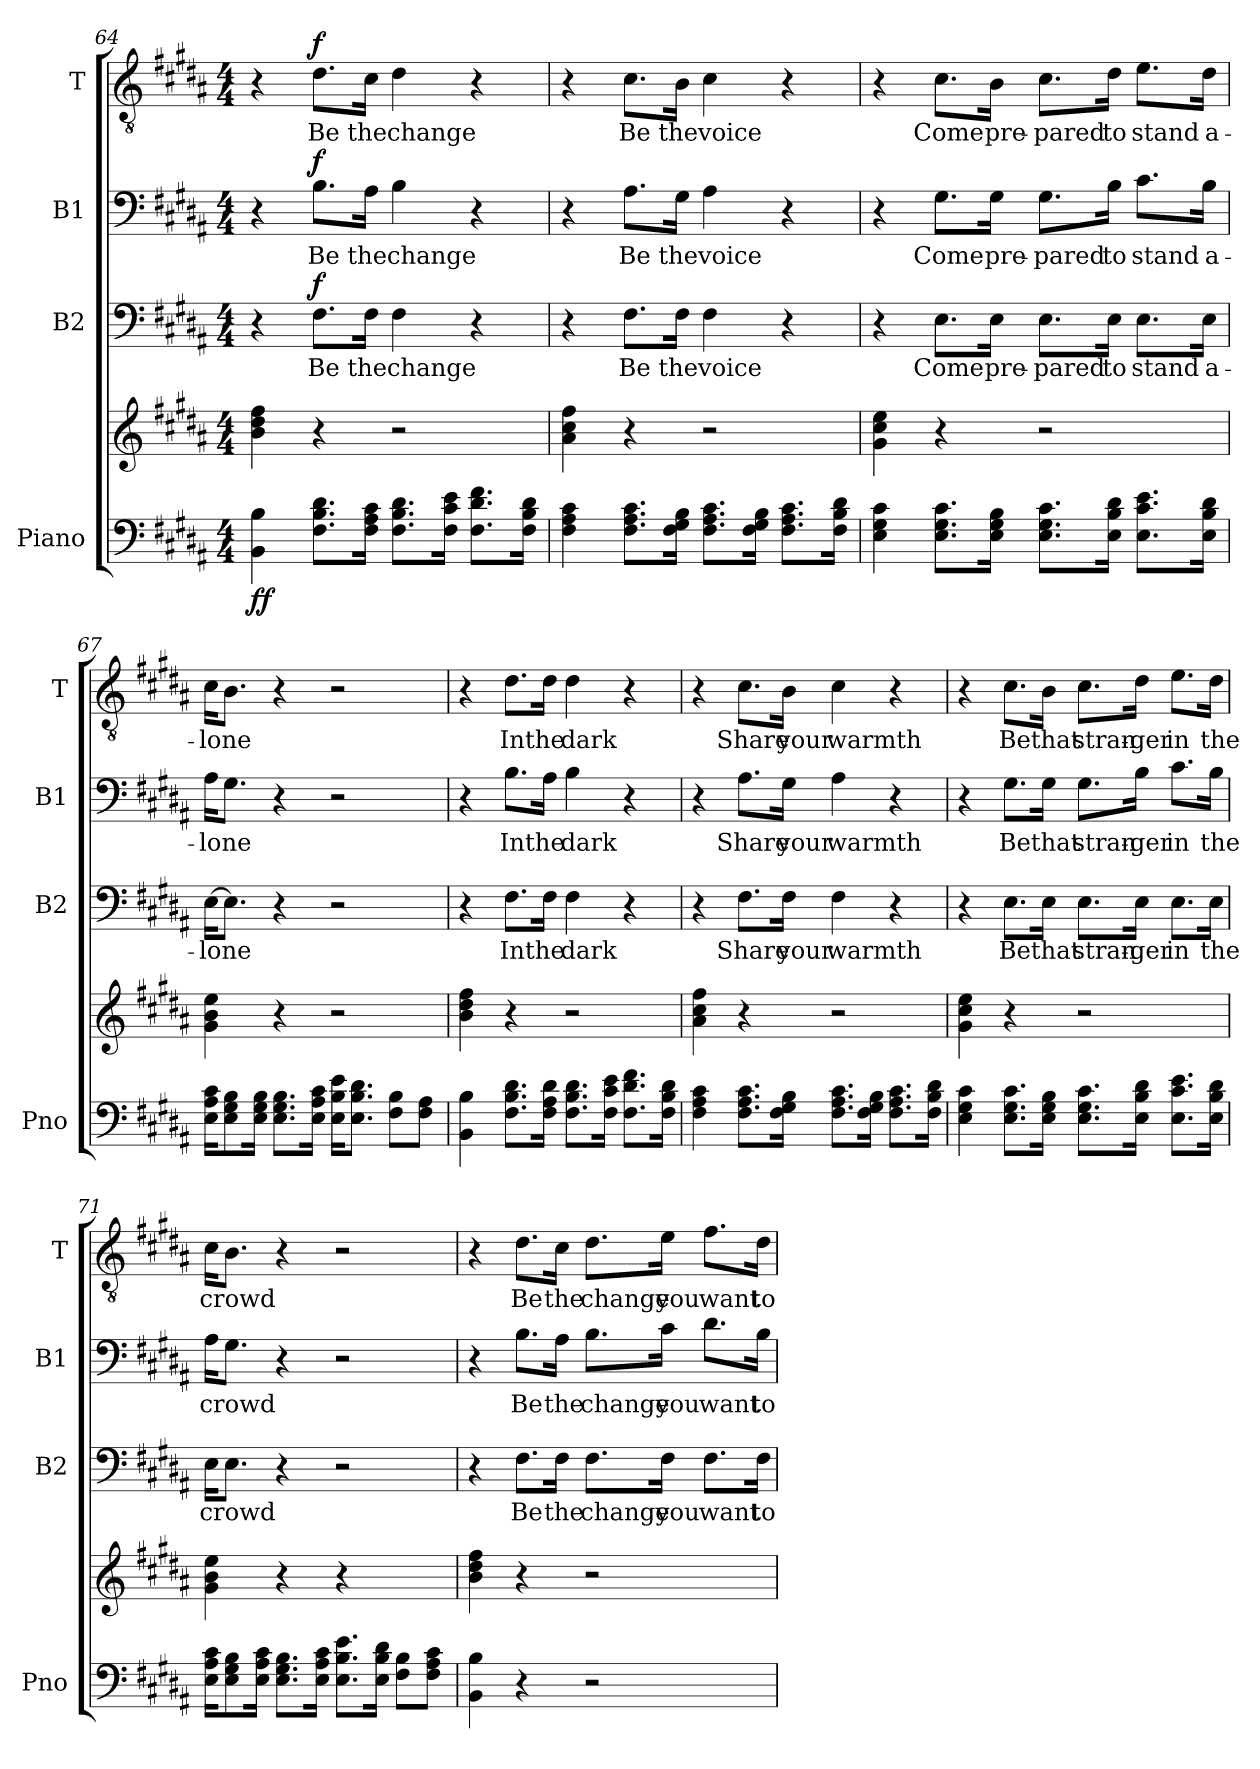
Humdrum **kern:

**kern	**kern	**dynam	**kern	**text	**dynam	**kern	**text	**dynam	**kern	**text	**dynam
*part4	*part4	*part4	*part3	*part3	*part3	*part2	*part2	*part2	*part1	*part1	*part1
*staff5	*staff4	*staff4/5	*staff3	*staff3	*staff3	*staff2	*staff2	*staff2	*staff1	*staff1	*staff1
*I"Piano	*	*	*I"B2	*	*	*I"B1	*	*	*I"T	*	*
*I'Pno	*	*	*I'B2	*	*	*I'B1	*	*	*I'T	*	*
*clefF4	*clefG2	*	*clefF4	*	*	*clefF4	*	*	*clefGv2	*	*
*k[f#c#g#d#a#]	*k[f#c#g#d#a#]	*	*k[f#c#g#d#a#]	*	*	*k[f#c#g#d#a#]	*	*	*k[f#c#g#d#a#]	*	*
*B:	*B:	*	*B:	*	*	*B:	*	*	*B:	*	*
*M4/4	*M4/4	*	*M4/4	*	*	*M4/4	*	*	*M4/4	*	*
=64	=64	=64	=64	=64	=64	=64	=64	=64	=64	=64	=64
!	!	!LO:DY:b=2	!	!	!	!	!	!	!	!	!
!	!	!LO:DY:n=1:b	!	!	!	!	!	!	!	!	!
4BB 4B	4b 4dd# 4ff#	f f	4r	.	.	4r	.	.	4r	.	.
!	!	!	!	!	!LO:DY:a	!	!	!LO:DY:a	!	!	!LO:DY:a
8.F# 8.B 8.d#L	4r	.	8.F#L	Be	f	8.BL	Be	f	8.d#L	Be	f
16F# 16A# 16c#Jk	.	.	16F#Jk	the	.	16A#Jk	the	.	16c#Jk	the	.
8.F# 8.B 8.d#L	2r	.	4F#	change	.	4B	change	.	4d#	change	.
16F# 16c# 16eJk	.	.	.	.	.	.	.	.	.	.	.
8.F# 8.d# 8.f#L	.	.	4r	.	.	4r	.	.	4r	.	.
16F# 16B 16d#Jk	.	.	.	.	.	.	.	.	.	.	.
=65	=65	=65	=65	=65	=65	=65	=65	=65	=65	=65	=65
4F# 4A# 4c#	4a# 4cc# 4ff#	.	4r	.	.	4r	.	.	4r	.	.
8.F# 8.A# 8.c#L	4r	.	8.F#L	Be	.	8.A#L	Be	.	8.c#L	Be	.
16F# 16G# 16BJk	.	.	16F#Jk	the	.	16G#Jk	the	.	16BJk	the	.
8.F# 8.A# 8.c#L	2r	.	4F#	voice	.	4A#	voice	.	4c#	voice	.
16F# 16G# 16BJk	.	.	.	.	.	.	.	.	.	.	.
8.F# 8.A# 8.c#L	.	.	4r	.	.	4r	.	.	4r	.	.
16F# 16B 16d#Jk	.	.	.	.	.	.	.	.	.	.	.
=66	=66	=66	=66	=66	=66	=66	=66	=66	=66	=66	=66
4E 4G# 4c#	4g# 4cc# 4ee	.	4r	.	.	4r	.	.	4r	.	.
8.E 8.G# 8.c#L	4r	.	8.EL	Come	.	8.G#L	Come	.	8.c#L	Come	.
16E 16G# 16BJk	.	.	16EJk	pre-	.	16G#Jk	pre-	.	16BJk	pre-	.
8.E 8.G# 8.c#L	2r	.	8.EL	-pared	.	8.G#L	-pared	.	8.c#L	-pared	.
16E 16B 16d#Jk	.	.	16EJk	to	.	16BJk	to	.	16d#Jk	to	.
8.E 8.c# 8.eL	.	.	8.EL	stand	.	8.c#L	stand	.	8.eL	stand	.
16E 16B 16d#Jk	.	.	16EJk	a-	.	16BJk	a-	.	16d#Jk	a-	.
=67	=67	=67	=67	=67	=67	=67	=67	=67	=67	=67	=67
16E 16A# 16c#KL	4g# 4b 4ee	.	[16EKL	-lone	.	16A#KL	-lone	.	16c#KL	-lone	.
8E 8G# 8B	.	.	8.EJ]	.	.	8.G#J	.	.	8.BJ	.	.
16E 16G# 16BJk	.	.	.	.	.	.	.	.	.	.	.
8.E 8.G# 8.BL	4r	.	4r	.	.	4r	.	.	4r	.	.
16E 16A# 16c#Jk	.	.	.	.	.	.	.	.	.	.	.
16E 16B 16eKL	2r	.	2r	.	.	2r	.	.	2r	.	.
8.E 8.B 8.d#J	.	.	.	.	.	.	.	.	.	.	.
8F# 8BL	.	.	.	.	.	.	.	.	.	.	.
8F# 8A#J	.	.	.	.	.	.	.	.	.	.	.
=68	=68	=68	=68	=68	=68	=68	=68	=68	=68	=68	=68
4BB 4B	4b 4dd# 4ff#	.	4r	.	.	4r	.	.	4r	.	.
8.F# 8.B 8.d#L	4r	.	8.F#L	In	.	8.BL	In	.	8.d#L	In	.
16F# 16A# 16d#Jk	.	.	16F#Jk	the	.	16A#Jk	the	.	16d#Jk	the	.
8.F# 8.B 8.d#L	2r	.	4F#	dark	.	4B	dark	.	4d#	dark	.
16F# 16c# 16eJk	.	.	.	.	.	.	.	.	.	.	.
8.F# 8.d# 8.f#L	.	.	4r	.	.	4r	.	.	4r	.	.
16F# 16B 16d#Jk	.	.	.	.	.	.	.	.	.	.	.
=69	=69	=69	=69	=69	=69	=69	=69	=69	=69	=69	=69
4F# 4A# 4c#	4a# 4cc# 4ff#	.	4r	.	.	4r	.	.	4r	.	.
8.F# 8.A# 8.c#L	4r	.	8.F#L	Share	.	8.A#L	Share	.	8.c#L	Share	.
16F# 16G# 16BJk	.	.	16F#Jk	your	.	16G#Jk	your	.	16BJk	your	.
8.F# 8.A# 8.c#L	2r	.	4F#	warmth	.	4A#	warmth	.	4c#	warmth	.
16F# 16G# 16BJk	.	.	.	.	.	.	.	.	.	.	.
8.F# 8.A# 8.c#L	.	.	4r	.	.	4r	.	.	4r	.	.
16F# 16B 16d#Jk	.	.	.	.	.	.	.	.	.	.	.
=70	=70	=70	=70	=70	=70	=70	=70	=70	=70	=70	=70
4E 4G# 4c#	4g# 4cc# 4ee	.	4r	.	.	4r	.	.	4r	.	.
8.E 8.G# 8.c#L	4r	.	8.EL	Be	.	8.G#L	Be	.	8.c#L	Be	.
16E 16G# 16BJk	.	.	16EJk	that	.	16G#Jk	that	.	16BJk	that	.
8.E 8.G# 8.c#L	2r	.	8.EL	stran-	.	8.G#L	stran-	.	8.c#L	stran-	.
16E 16B 16d#Jk	.	.	16EJk	-ger	.	16BJk	-ger	.	16d#Jk	-ger	.
8.E 8.c# 8.eL	.	.	8.EL	in	.	8.c#L	in	.	8.eL	in	.
16E 16B 16d#Jk	.	.	16EJk	the	.	16BJk	the	.	16d#Jk	the	.
=71	=71	=71	=71	=71	=71	=71	=71	=71	=71	=71	=71
16E 16A# 16c#KL	4g# 4b 4ee	.	16EKL	crowd	.	16A#KL	crowd	.	16c#KL	crowd	.
8E 8G# 8B	.	.	8.EJ	.	.	8.G#J	.	.	8.BJ	.	.
16E 16A# 16c#Jk	.	.	.	.	.	.	.	.	.	.	.
8.E 8.G# 8.BL	4r	.	4r	.	.	4r	.	.	4r	.	.
16E 16A# 16c#Jk	.	.	.	.	.	.	.	.	.	.	.
8.E 8.B 8.eL	4r	.	2r	.	.	2r	.	.	2r	.	.
16E 16B 16d#Jk	.	.	.	.	.	.	.	.	.	.	.
8F# 8BL	4ryy	.	.	.	.	.	.	.	.	.	.
8F# 8A# 8c#J	.	.	.	.	.	.	.	.	.	.	.
=72	=72	=72	=72	=72	=72	=72	=72	=72	=72	=72	=72
4BB 4B	4b 4dd# 4ff#	.	4r	.	.	4r	.	.	4r	.	.
4r	4r	.	8.F#L	Be	.	8.BL	Be	.	8.d#L	Be	.
.	.	.	16F#Jk	the	.	16A#Jk	the	.	16c#Jk	the	.
2r	2r	.	8.F#L	change	.	8.BL	change	.	8.d#L	change	.
.	.	.	16F#Jk	you	.	16c#Jk	you	.	16eJk	you	.
.	.	.	8.F#L	want	.	8.d#L	want	.	8.f#L	want	.
.	.	.	16F#Jk	to	.	16BJk	to	.	16d#Jk	to	.
=	=	=	=	=	=	=	=	=	=	=	=
*-	*-	*-	*-	*-	*-	*-	*-	*-	*-	*-	*-
